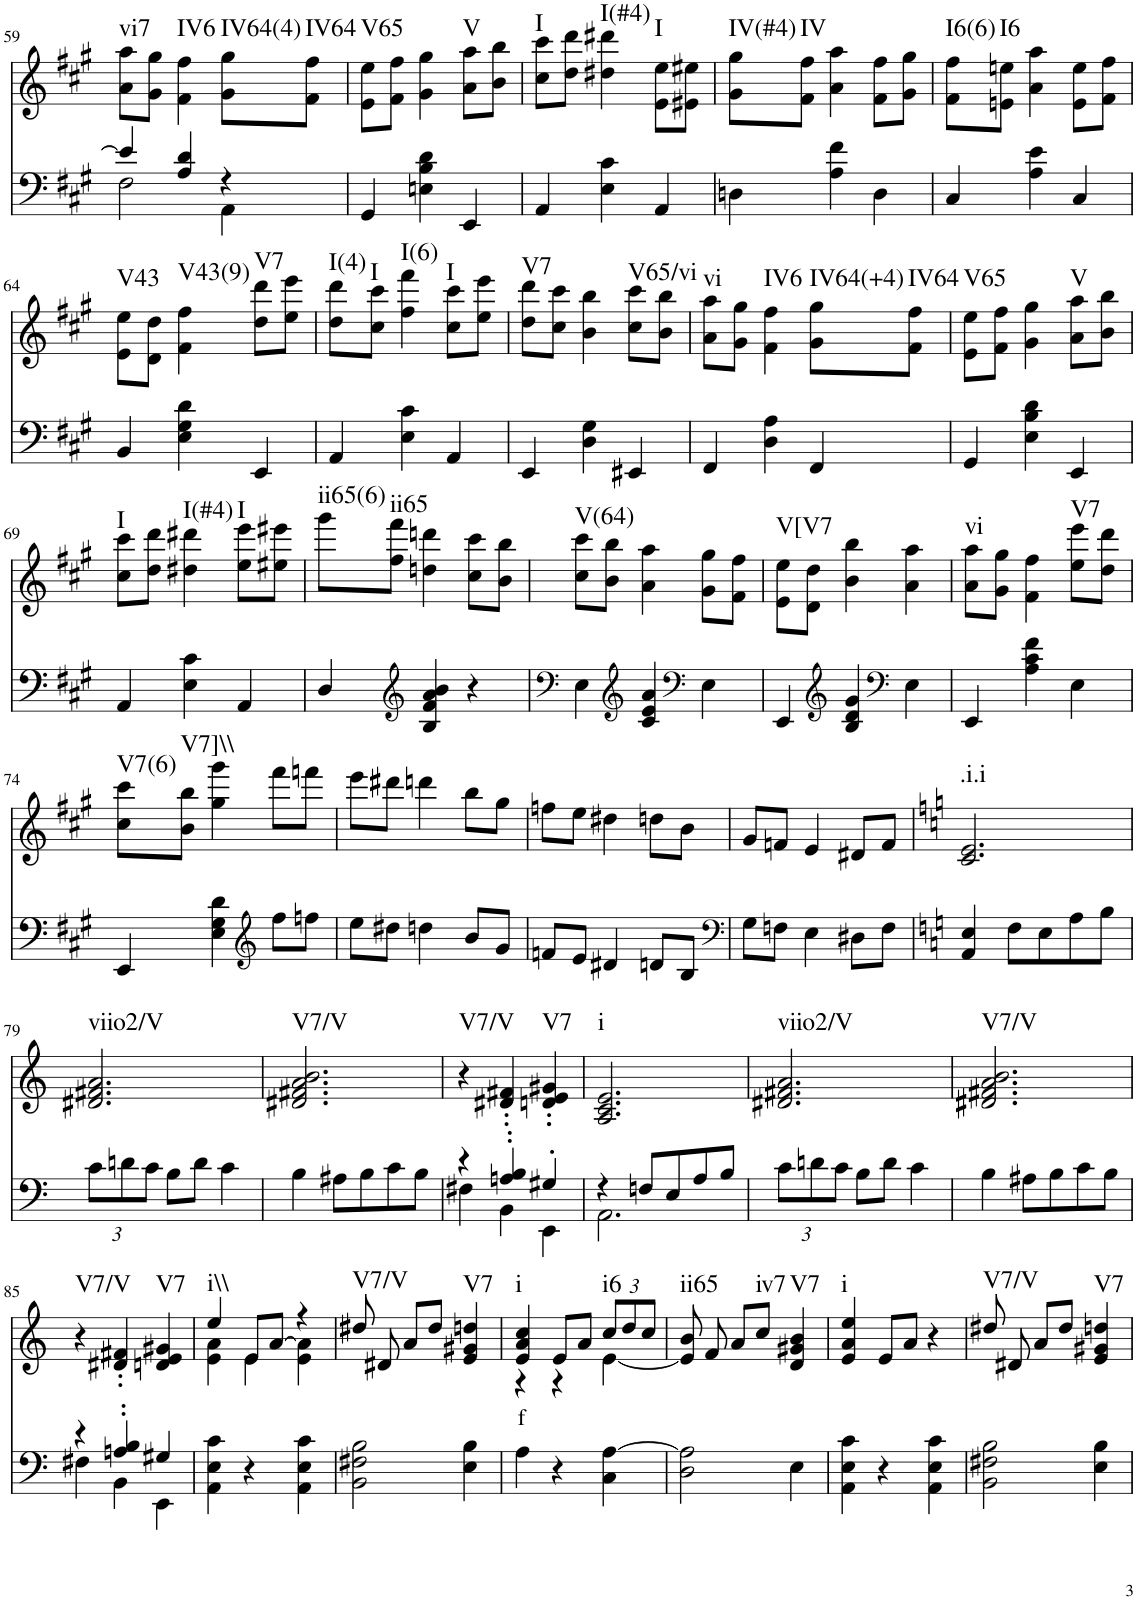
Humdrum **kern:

**kern	**kern	**text	**harte
*part2	*part1	*part1	*part1
*staff2	*staff1	*staff1	*
*I"Piano	*I"Piano	*	*
*I'Pno	*I'Pno	*	*
!!LO:PB:g=z
*clefF4	*clefG2	*	*
*k[f#c#g#]	*k[f#c#g#]	*	*
*M3/4	*M3/4	*	*
=59	=59	=59	=59
*^	*	*	*
!	!	!	!	!LO:H:kt=vi7
4e/]	2F#\	8a\ 8aa\L	.	N
.	.	8g#\ 8gg#\J	.	.
!	!	!	!	!LO:H:kt=IV6
4A/ 4d/	.	4f#\ 4ff#\	.	N
!	!	!	!	!LO:H:kt=IV64(4)
4r	4AA\	8g#\ 8gg#\L	.	N
!	!	!	!	!LO:H:kt=IV64
.	.	8f#\ 8ff#\J	.	N
*v	*v	*	*	*
=60	=60	=60	=60
!	!	!	!LO:H:kt=V65
4GG#/	8e\ 8ee\L	.	N
.	8f#\ 8ff#\J	.	.
4En\ 4B\ 4d\	4g#\ 4gg#\	.	.
!	!	!	!LO:H:kt=V
4EE/	8a\ 8aa\L	.	N
.	8b\ 8bb\J	.	.
=61	=61	=61	=61
!	!	!	!LO:H:kt=I
4AA/	8cc#\ 8ccc#\L	.	N
.	8dd\ 8ddd\J	.	.
!	!	!	!LO:H:kt=I(#4)
4E\ 4c#\	4dd#X\ 4ddd#X\	.	N
!	!	!	!LO:H:kt=I
4AA/	8e\ 8ee\L	.	N
.	8e#X\ 8ee#X\J	.	.
=62	=62	=62	=62
!	!	!	!LO:H:kt=IV(#4)
4Dn\	8g#\ 8gg#\L	.	N
!	!	!	!LO:H:kt=IV
.	8f#\ 8ff#\J	.	N
4A\ 4f#\	4a\ 4aa\	.	.
4D\	8f#\ 8ff#\L	.	.
.	8g#\ 8gg#\J	.	.
=63	=63	=63	=63
!	!	!	!LO:H:kt=I6(6)
4C#/	8f#\ 8ff#\L	.	N
!	!	!	!LO:H:kt=I6
.	8en\ 8een\J	.	N
4A\ 4e\	4a\ 4aa\	.	.
4C#/	8e\ 8ee\L	.	.
.	8f#\ 8ff#\J	.	.
!!LO:LB:g=z
=64	=64	=64	=64
!	!	!	!LO:H:kt=V43
4BB/	8e\ 8ee\L	.	N
.	8d\ 8dd\J	.	.
!	!	!	!LO:H:kt=V43(9)
4E\ 4G#\ 4d\	4f#\ 4ff#\	.	N
!	!	!	!LO:H:kt=V7
4EE/	8dd\ 8ddd\L	.	N
.	8ee\ 8eee\J	.	.
=65	=65	=65	=65
!	!	!	!LO:H:kt=I(4)
4AA/	8dd\ 8ddd\L	.	N
!	!	!	!LO:H:kt=I
.	8cc#\ 8ccc#\J	.	N
!	!	!	!LO:H:kt=I(6)
4E\ 4c#\	4ff#\ 4fff#\	.	N
!	!	!	!LO:H:kt=I
4AA/	8cc#\ 8ccc#\L	.	N
.	8ee\ 8eee\J	.	.
=66	=66	=66	=66
!	!	!	!LO:H:kt=V7
4EE/	8dd\ 8ddd\L	.	N
.	8cc#\ 8ccc#\J	.	.
4D\ 4G#\	4b\ 4bb\	.	.
!	!	!	!LO:H:kt=V65/vi
4EE#X/	8cc#\ 8ccc#\L	.	N
.	8b\ 8bb\J	.	.
=67	=67	=67	=67
!	!	!	!LO:H:kt=vi
4FF#/	8a\ 8aa\L	.	N
.	8g#\ 8gg#\J	.	.
!	!	!	!LO:H:kt=IV6
4D\ 4A\	4f#\ 4ff#\	.	N
!	!	!	!LO:H:kt=IV64(+4)
4FF#/	8g#\ 8gg#\L	.	N
!	!	!	!LO:H:kt=IV64
.	8f#\ 8ff#\J	.	N
=68	=68	=68	=68
!	!	!	!LO:H:kt=V65
4GG#/	8e\ 8ee\L	.	N
.	8f#\ 8ff#\J	.	.
4E\ 4B\ 4d\	4g#\ 4gg#\	.	.
!	!	!	!LO:H:kt=V
4EE/	8a\ 8aa\L	.	N
.	8b\ 8bb\J	.	.
!!LO:LB:g=z
=69	=69	=69	=69
!	!	!	!LO:H:kt=I
4AA/	8cc#\ 8ccc#\L	.	N
.	8dd\ 8ddd\J	.	.
!	!	!	!LO:H:kt=I(#4)
4E\ 4c#\	4dd#X\ 4ddd#X\	.	N
!	!	!	!LO:H:kt=I
4AA/	8ee\ 8eee\L	.	N
.	8ee#X\ 8eee#X\J	.	.
=70	=70	=70	=70
!	!	!	!LO:H:kt=ii65(6)
4D/	8ggg#\L	.	N
!	!	!	!LO:H:kt=ii65
.	8ff#\ 8fff#\J	.	N
*clefG2	*	*	*
4B/ 4f#/ 4a/ 4b/	4ddn\ 4dddn\	.	.
4r	8cc#\ 8ccc#\L	.	.
.	8b\ 8bb\J	.	.
=71	=71	=71	=71
*clefF4	*	*	*
!	!	!	!LO:H:kt=V(64)
4E\	8cc#\ 8ccc#\L	.	N
.	8b\ 8bb\J	.	.
*clefG2	*	*	*
4c#/ 4e/ 4a/	4a\ 4aa\	.	.
*clefF4	*	*	*
4E\	8g#\ 8gg#\L	.	.
.	8f#\ 8ff#\J	.	.
=72	=72	=72	=72
!	!	!	!LO:H:kt=V[V7
4EE/	8e\ 8ee\L	.	N
.	8d\ 8dd\J	.	.
*clefG2	*	*	*
4B/ 4d/ 4g#/	4b\ 4bb\	.	.
*clefF4	*	*	*
4E\	4a\ 4aa\	.	.
=73	=73	=73	=73
!	!	!	!LO:H:kt=vi
4EE/	8a\ 8aa\L	.	N
.	8g#\ 8gg#\J	.	.
4A\ 4c#\ 4f#\	4f#\ 4ff#\	.	.
!	!	!	!LO:H:kt=V7
4E\	8ee\ 8eee\L	.	N
.	8dd\ 8ddd\J	.	.
!!LO:LB:g=z
=74	=74	=74	=74
!	!	!	!LO:H:kt=V7(6)
4EE/	8cc#\ 8ccc#\L	.	N
!	!	!	!LO:H:kt=V7]\\
.	8b\ 8bb\J	.	N
4E\ 4G#\ 4d\	4gg#\ 4ggg#\	.	.
*clefG2	*	*	*
8ff#\L	8fff#\L	.	.
8ffn\J	8fffn\J	.	.
=75	=75	=75	=75
8ee\L	8eee\L	.	.
8dd#X\J	8ddd#X\J	.	.
4ddn\	4dddn\	.	.
8b/L	8bb\L	.	.
8g#/J	8gg#\J	.	.
=76	=76	=76	=76
8fn/L	8ffn\L	.	.
8e/J	8ee\J	.	.
4d#X/	4dd#X\	.	.
8dn/L	8ddn\L	.	.
8B/J	8b\J	.	.
=77	=77	=77	=77
*clefF4	*	*	*
8G#\L	8g#/L	.	.
8Fn\J	8fn/J	.	.
4E\	4e/	.	.
8D#X\L	8d#X/L	.	.
8F\J	8f/J	.	.
=78	=78	=78	=78
*k[]	*k[]	*	*
!	!	!	!LO:H:kt=.i.i
4AA/ 4E/	2.c/ 2.e/	.	N
8F\L	.	.	.
8E\	.	.	.
8A\	.	.	.
8B\J	.	.	.
!!LO:LB:g=z
=79	=79	=79	=79
*Xbrackettup	*	*	*
!	!	!	!LO:H:kt=viio2/V
12c\L	2.d#X/ 2.f#X/ 2.a/	.	N
12dn\	.	.	.
12c\J	.	.	.
8B\L	.	.	.
8d\J	.	.	.
4c\	.	.	.
=80	=80	=80	=80
!	!	!	!LO:H:kt=V7/V
4B\	2.d#X/ 2.f#X/ 2.a/ 2.b/	.	N
8A#X\L	.	.	.
8B\	.	.	.
8c\	.	.	.
8B\J	.	.	.
=81	=81	=81	=81
*^	*	*	*
!	!	!	!	!LO:H:kt=V7/V
4r	4F#X\	4r	.	N
4An/' 4B/'	4BB\	4d#X/' 4f#X/'	.	.
!	!	!	!	!LO:H:kt=V7
4G#X'/	4EE\	4dn/' 4e/' 4g#X/'	.	N
=82	=82	=82	=82	=82
!	!	!	!	!LO:H:kt=i
4r	2.AA\	2.A/ 2.c/ 2.e/	.	N
8Fn/L	.	.	.	.
8E/	.	.	.	.
8A/	.	.	.	.
8B/J	.	.	.	.
*v	*v	*	*	*
=83	=83	=83	=83
!	!	!	!LO:H:kt=viio2/V
12c\L	2.d#X/ 2.f#X/ 2.a/	.	N
12dn\	.	.	.
12c\J	.	.	.
8B\L	.	.	.
8d\J	.	.	.
4c\	.	.	.
=84	=84	=84	=84
!	!	!	!LO:H:kt=V7/V
4B\	2.d#X/ 2.f#X/ 2.a/ 2.b/	.	N
8A#X\L	.	.	.
8B\	.	.	.
8c\	.	.	.
8B\J	.	.	.
!!LO:LB:g=z
=85	=85	=85	=85
*^	*	*	*
!	!	!	!	!LO:H:kt=V7/V
4r	4F#X\	4r	.	N
4An/' 4B/'	4BB\	4d#X/' 4f#X/'	.	.
!	!	!	!	!LO:H:kt=V7
4G#X/	4EE\	4dn/ 4e/ 4g#X/	.	N
=86	=86	=86	=86	=86
*	*	*^	*	*
!	!	!	!	!	!LO:H:kt=i\\
*v	*v	*	*	*	*
4AA\ 4E\ 4c\	4ee/	4e\ 4a\	.	N
4r	8e/L	4e\	.	.
.	[8a/J	.	.	.
4AA\ 4E\ 4c\	4r	4e\ 4a\]	.	.
=87	=87	=87	=87	=87
!	!	!	!	!LO:H:kt=V7/V
*	*v	*v	*	*
2BB\ 2F#X\ 2B\	8dd#X/	.	N
.	8d#X/	.	.
.	8a/L	.	.
.	8dd#/J	.	.
!	!	!	!LO:H:kt=V7
4E\ 4B\	4e/ 4g#X/ 4ddn/	.	N
=88	=88	=88	=88
*	*^	*	*
!	!	!	!LO:LY:b	!LO:H:kt=i
4A\	4e/ 4a/ 4cc/	4r	f	N
4r	8e/L	4r	.	.
.	8a/J	.	.	.
*	*Xbrackettup	*	*	*
!	!	!	!	!LO:H:kt=i6
4C\ [4A\	12cc/L	[4e\	.	N
.	12dd/	.	.	.
.	12cc/J	.	.	.
*	*v	*v	*	*
=89	=89	=89	=89
!	!	!	!LO:H:kt=ii65
2D\ 2A\]	8e/] 8b/	.	N
.	8f/	.	.
.	8a/L	.	.
!	!	!	!LO:H:kt=iv7
.	8cc/J	.	N
!	!	!	!LO:H:kt=V7
4E\	4d/ 4g#X/ 4b/	.	N
=90	=90	=90	=90
!	!	!	!LO:H:kt=i
4AA\ 4E\ 4c\	4e/ 4a/ 4ee/	.	N
4r	8e/L	.	.
.	8a/J	.	.
4AA\ 4E\ 4c\	4r	.	.
=91	=91	=91	=91
!	!	!	!LO:H:kt=V7/V
2BB\ 2F#X\ 2B\	8dd#X/	.	N
.	8d#X/	.	.
.	8a/L	.	.
.	8dd#/J	.	.
!	!	!	!LO:H:kt=V7
4E\ 4B\	4e/ 4g#X/ 4ddn/	.	N
=	=	=	=
*-	*-	*-	*-
